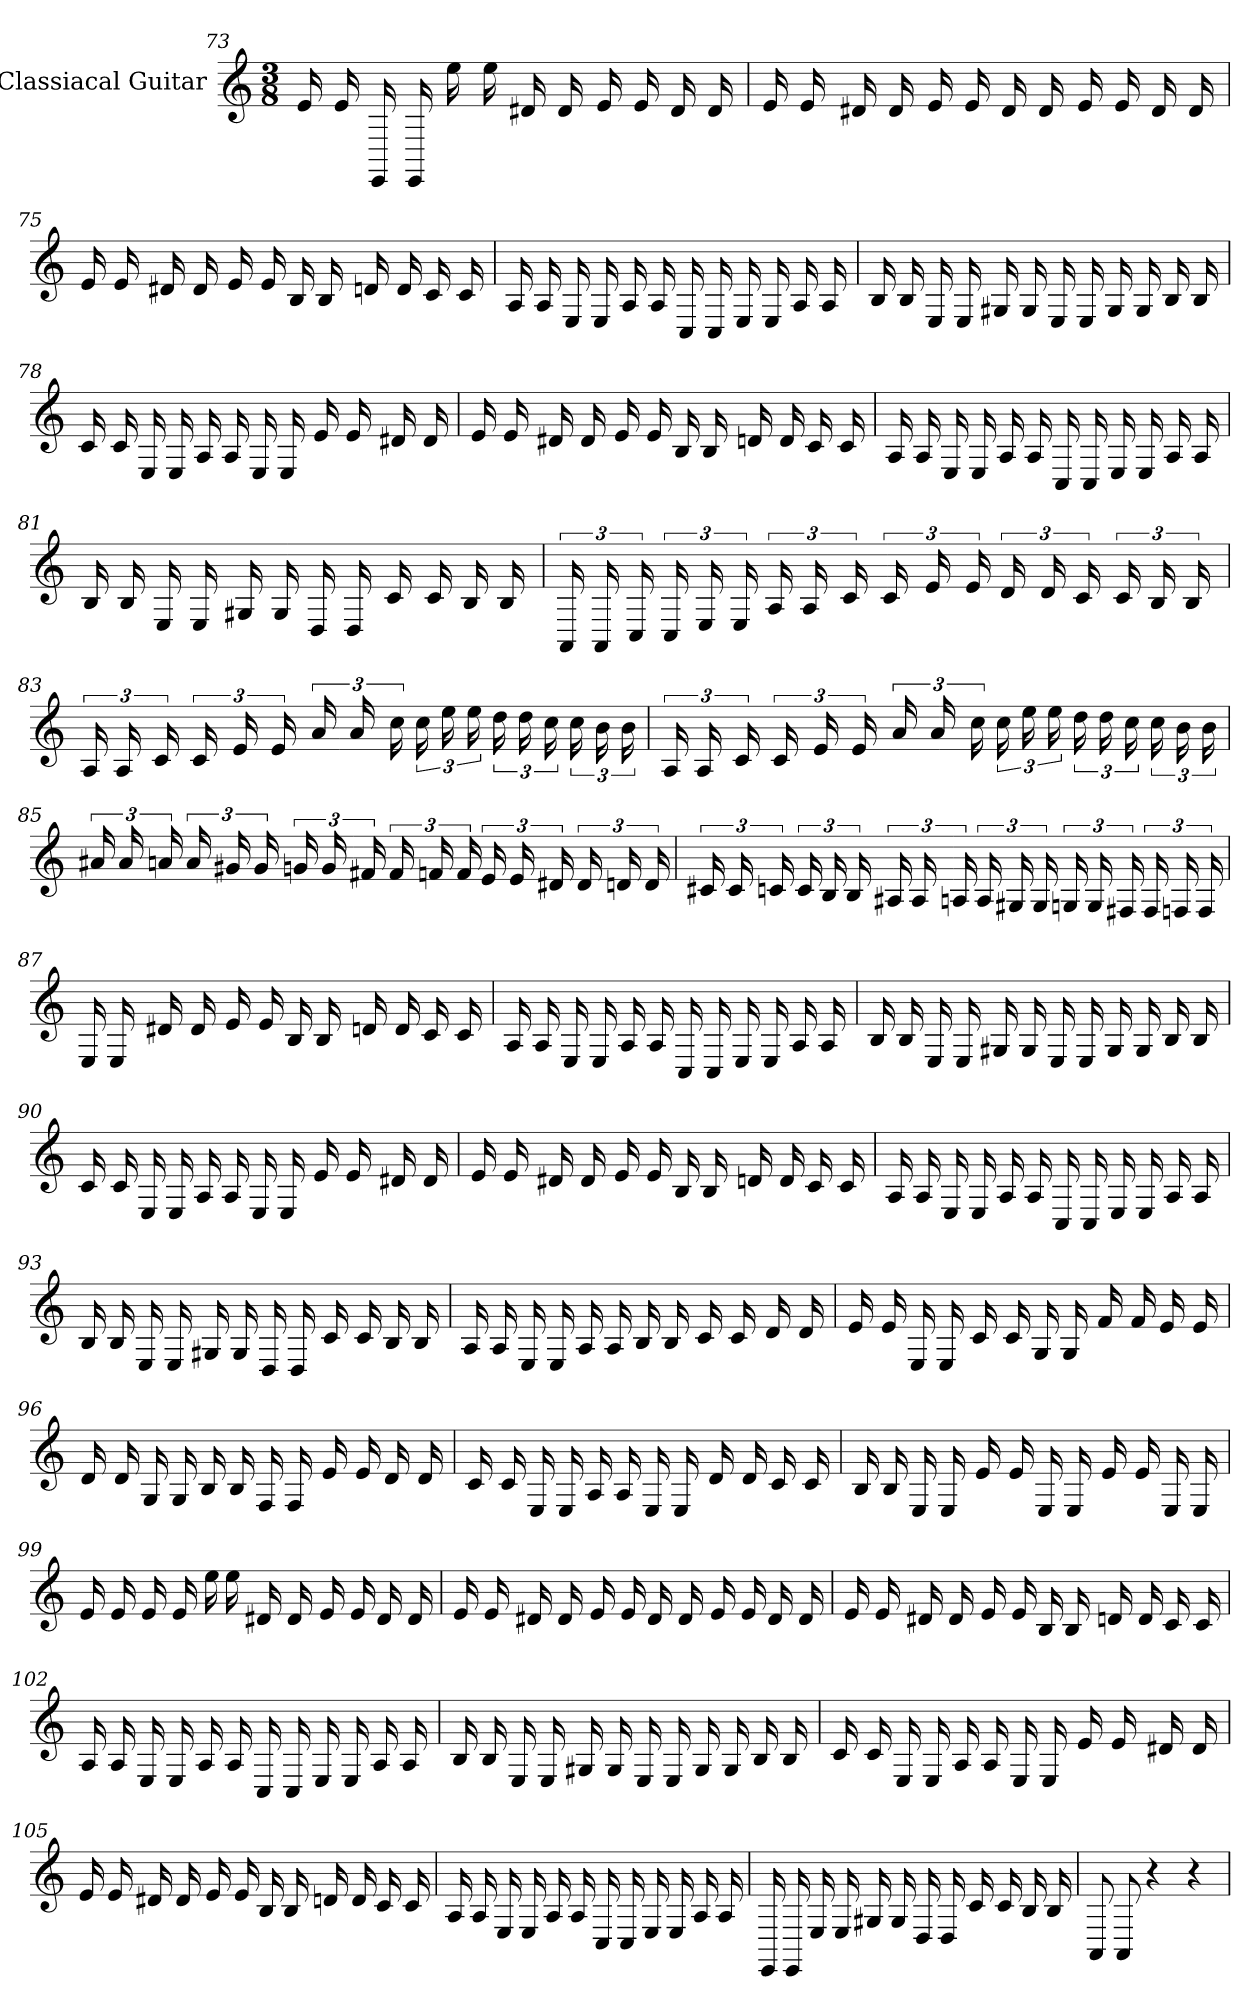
**kern
*part1
*staff1
*I"Classiacal Guitar
*
*k[]
*M3/8
=73
16e
16e
16EE
16EE
16ee
16ee
16d#
16d#
16e
16e
16d#
16d#
=74
16e
16e
16d#
16d#
16e
16e
16d#
16d#
16e
16e
16d#
16d#
=75
16e
16e
16d#
16d#
16e
16e
16B
16B
16d
16d
16c
16c
=76
16A
16A
16E
16E
16A
16A
16C
16C
16E
16E
16A
16A
=77
16B
16B
16E
16E
16G#
16G#
16E
16E
16G#
16G#
16B
16B
=78
16c
16c
16E
16E
16A
16A
16E
16E
16e
16e
16d#
16d#
=79
16e
16e
16d#
16d#
16e
16e
16B
16B
16d
16d
16c
16c
=80
16A
16A
16E
16E
16A
16A
16C
16C
16E
16E
16A
16A
=81
16B
16B
16E
16E
16G#
16G#
16D
16D
16c
16c
16B
16B
=82
24AA
24AA
24C
24C
24E
24E
24A
24A
24c
24c
24e
24e
24d
24d
24c
24c
24B
24B
=83
24A
24A
24c
24c
24e
24e
24a
24a
24cc
24cc
24ee
24ee
24dd
24dd
24cc
24cc
24b
24b
=84
24A
24A
24c
24c
24e
24e
24a
24a
24cc
24cc
24ee
24ee
24dd
24dd
24cc
24cc
24b
24b
=85
24a#
24a#
24a
24a
24g#
24g#
24g
24g
24f#
24f#
24f
24f
24e
24e
24d#
24d#
24d
24d
=86
24c#
24c#
24c
24c
24B
24B
24A#
24A#
24A
24A
24G#
24G#
24G
24G
24F#
24F#
24F
24F
=87
16E
16E
16d#
16d#
16e
16e
16B
16B
16d
16d
16c
16c
=88
16A
16A
16E
16E
16A
16A
16C
16C
16E
16E
16A
16A
=89
16B
16B
16E
16E
16G#
16G#
16E
16E
16G#
16G#
16B
16B
=90
16c
16c
16E
16E
16A
16A
16E
16E
16e
16e
16d#
16d#
=91
16e
16e
16d#
16d#
16e
16e
16B
16B
16d
16d
16c
16c
=92
16A
16A
16E
16E
16A
16A
16C
16C
16E
16E
16A
16A
=93
16B
16B
16E
16E
16G#
16G#
16D
16D
16c
16c
16B
16B
=94
16A
16A
16E
16E
16A
16A
16B
16B
16c
16c
16d
16d
=95
16e
16e
16E
16E
16c
16c
16G
16G
16f
16f
16e
16e
=96
16d
16d
16G
16G
16B
16B
16F
16F
16e
16e
16d
16d
=97
16c
16c
16E
16E
16A
16A
16E
16E
16d
16d
16c
16c
=98
16B
16B
16E
16E
16e
16e
16E
16E
16e
16e
16E
16E
=99
16e
16e
16e
16e
16ee
16ee
16d#
16d#
16e
16e
16d#
16d#
=100
16e
16e
16d#
16d#
16e
16e
16d#
16d#
16e
16e
16d#
16d#
=101
16e
16e
16d#
16d#
16e
16e
16B
16B
16d
16d
16c
16c
=102
16A
16A
16E
16E
16A
16A
16C
16C
16E
16E
16A
16A
=103
16B
16B
16E
16E
16G#
16G#
16E
16E
16G#
16G#
16B
16B
=104
16c
16c
16E
16E
16A
16A
16E
16E
16e
16e
16d#
16d#
=105
16e
16e
16d#
16d#
16e
16e
16B
16B
16d
16d
16c
16c
=106
16A
16A
16E
16E
16A
16A
16C
16C
16E
16E
16A
16A
=107
*MM30
16EE
16EE
16E
16E
16G#
16G#
16D
16D
16c
16c
16B
16B
=108
8AA
8AA
4r
4r
=
*-
